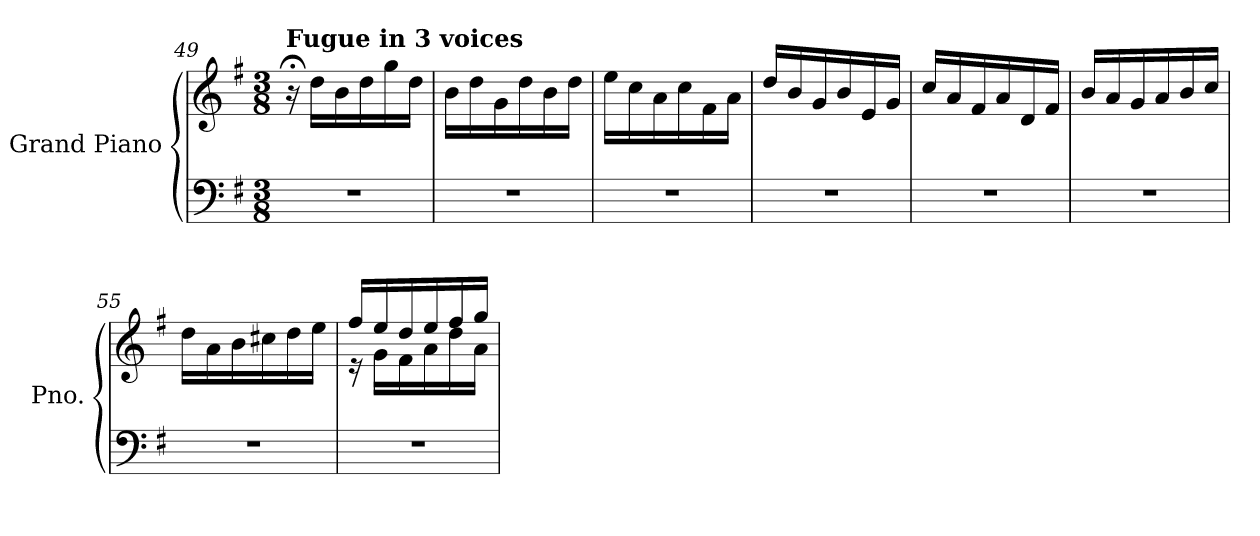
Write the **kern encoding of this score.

**kern	**kern
*part1	*part1
*staff2	*staff1
*I"Grand Piano	*
*I'Pno.	*
!!LO:PB:g=z
*clefF4	*clefG2
*k[f#]	*k[f#]
*M3/8	*M3/8
=49	=49
!	!LO:TX:a:B:t=Fugue in 3 voices
4.r	16r;<
.	16dd\LL
.	16b\
.	16dd\
.	16gg\
.	16dd\JJ
=50	=50
4.r	16b\LL
.	16dd\
.	16g\
.	16dd\
.	16b\
.	16dd\JJ
=51	=51
4.r	16ee\LL
.	16cc\
.	16a\
.	16cc\
.	16f#\
.	16a\JJ
=52	=52
4.r	16dd/LL
.	16b/
.	16g/
.	16b/
.	16e/
.	16g/JJ
=53	=53
4.r	16cc/LL
.	16a/
.	16f#/
.	16a/
.	16d/
.	16f#/JJ
=54	=54
4.r	16b/LL
.	16a/
.	16g/
.	16a/
.	16b/
.	16cc/JJ
!!LO:LB:g=z
=55	=55
4.r	16dd\LL
.	16a\
.	16b\
.	16cc#X\
.	16dd\
.	16ee\JJ
=56	=56
*	*^
4.r	16ff#/LL	16r
.	16ee/	16g\LL
.	16dd/	16f#\
.	16ee/	16a\
.	16ff#/	16dd\
.	16gg/JJ	16a\JJ
*	*v	*v
=	=
*-	*-
